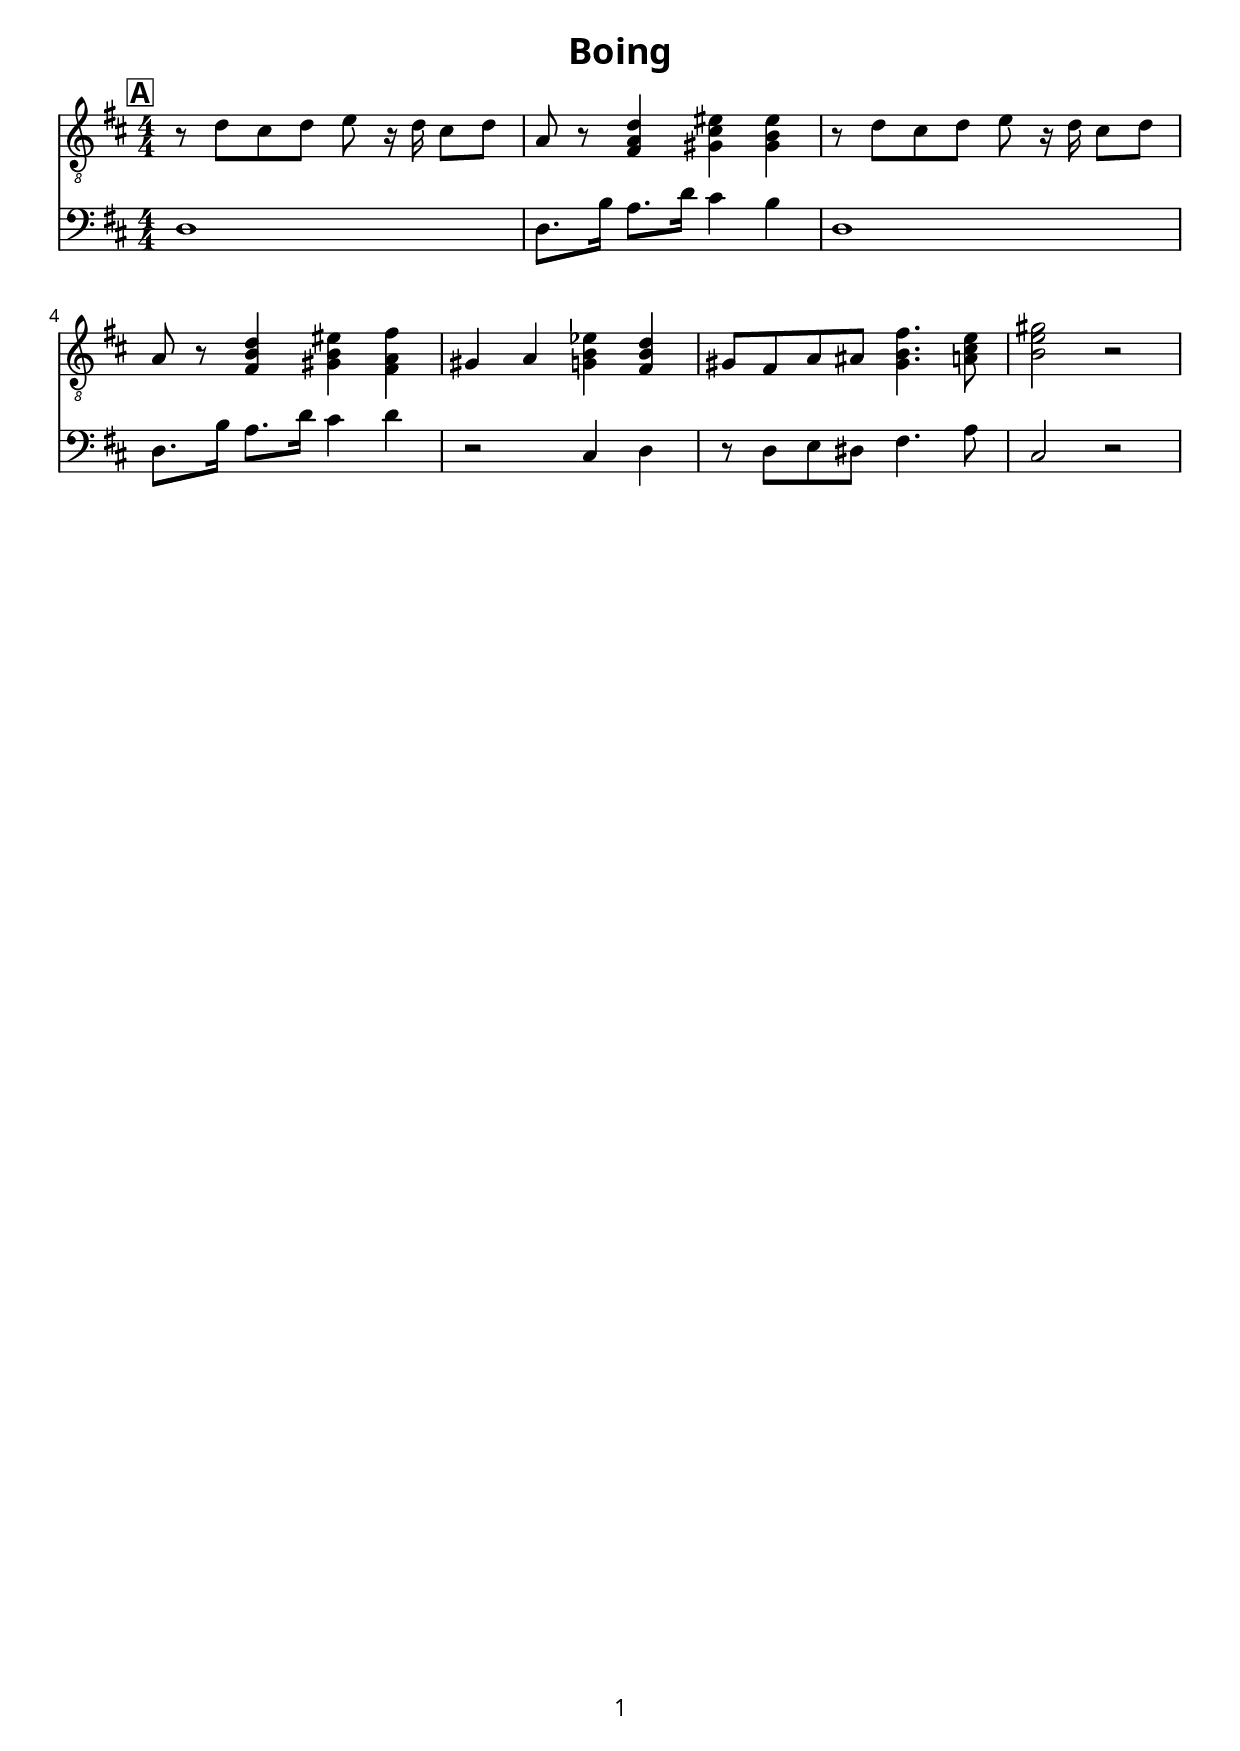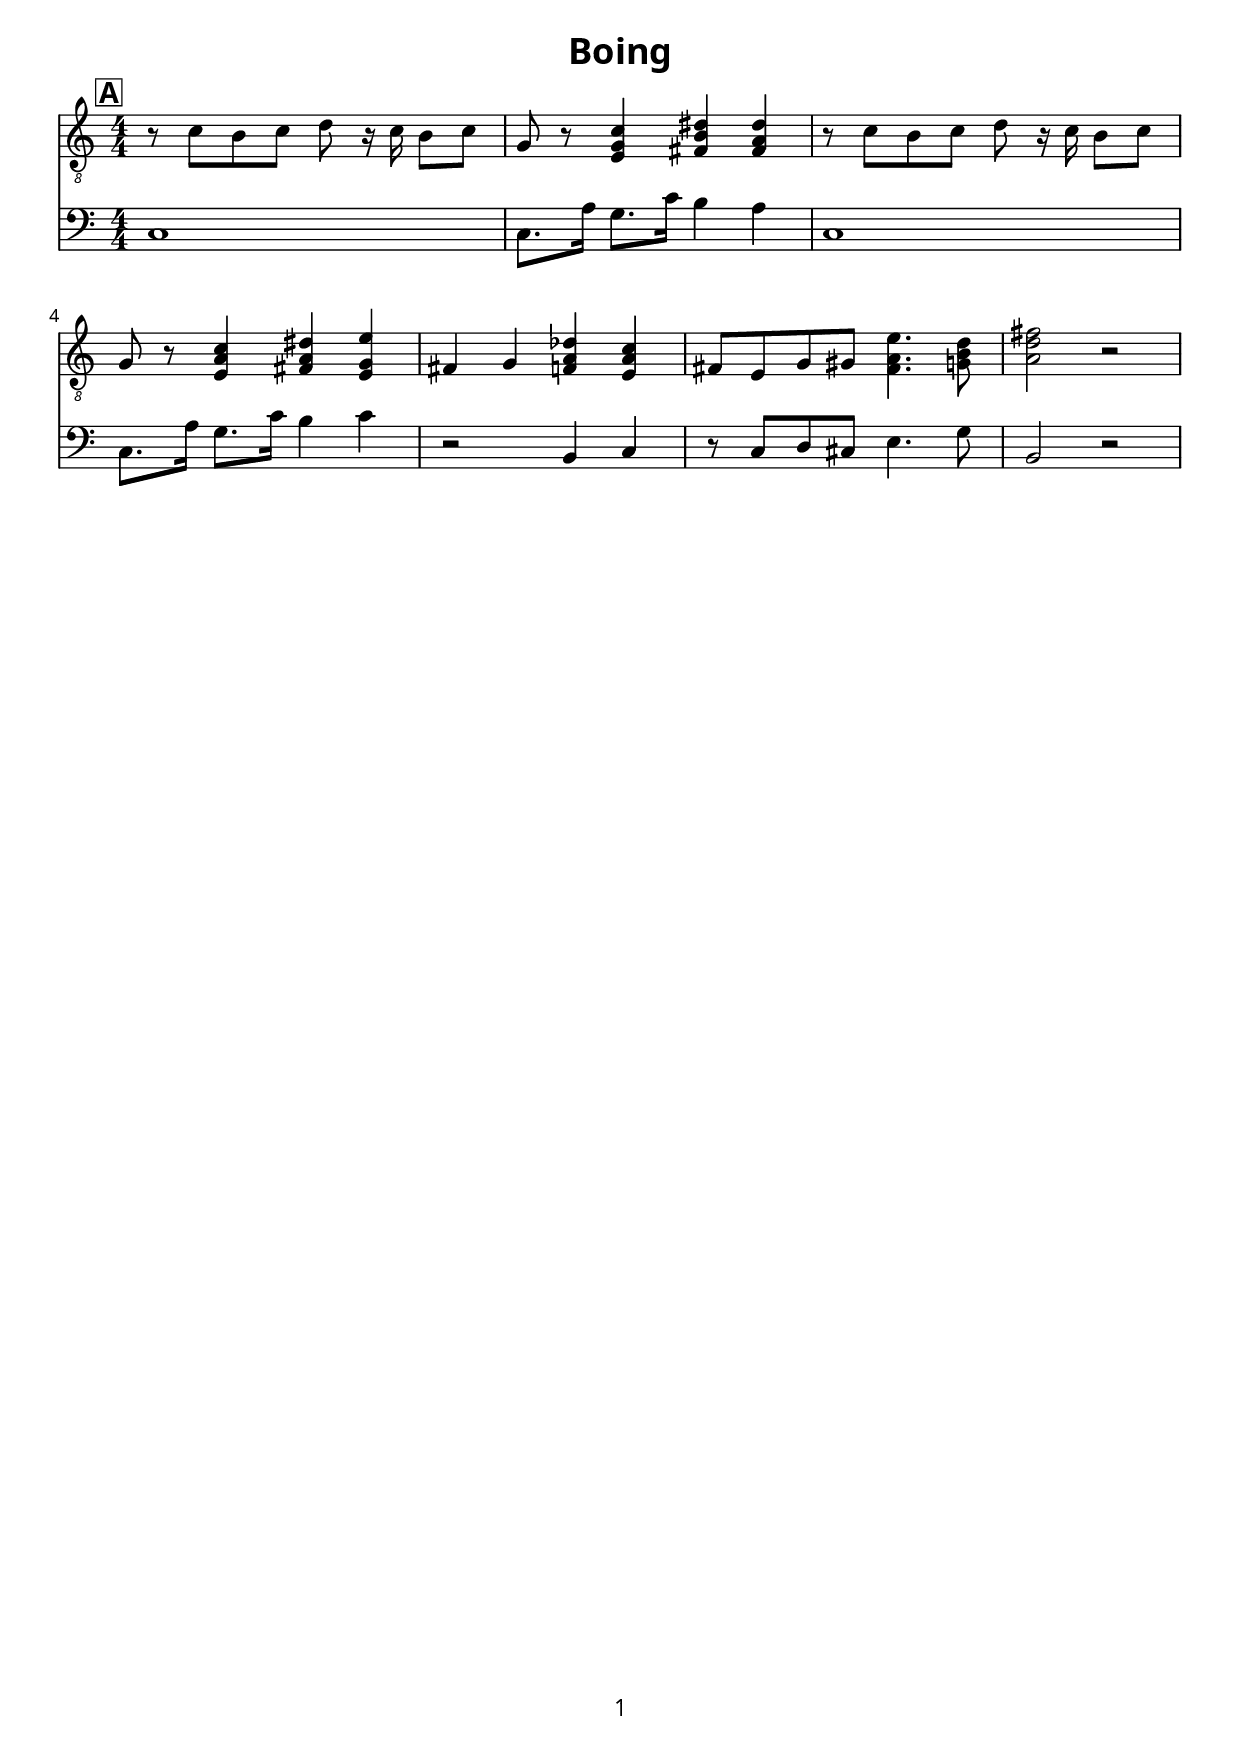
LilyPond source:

% {{{ PARAMETRI
  myTitle = "Boing"
  mySubTitle = ""
  myKey = \key c \major
  myTime = \time 4/4 
  myTempo =  #(ly:make-moment 190 4)
% }}}

% INTESTAZIONE {{{
\version "2.18.2"

\header {
  title = \myTitle
  composer = \mySubTitle
}

\paper{
  print-first-page-number = ##t
  oddHeaderMarkup = \markup \null
  evenHeaderMarkup = \markup \null
  oddFooterMarkup = \markup {
    \fill-line {
      \on-the-fly \print-page-number-check-first
      \fromproperty #'page:page-number-string
    }
  }
  evenFooterMarkup = \oddFooterMarkup
  #(set-global-staff-size 10)
  myStaffSize = #20
  fonts = #(make-pango-font-tree
  "FontAwesome"
  "FontAwesome"
  "FontAwesome"
  (/ myStaffSize 20))
}

global = {
  \myKey
  \numericTimeSignature
  \myTime
  \set Score.markFormatter = #format-mark-box-alphabet
}
\layout { indent = #0 }
trip = #(define-music-function (parser location m1 m2 m3) 
  (ly:music? ly:music? ly:music?)
  "Triplets"             
  #{ \tuplet 3/2 { $m1 $m2 $m3 } #})
%}}}

% {{{ PARTE A
  temaA = {
      r8 c b c d r16 c b8 c | 
      g8 r <e g c>4 <fis b dis>4 <fis a dis>4 |
      r8 c' b c d r16 c b8 c | 
      g8 r <e a c>4 <fis a dis>4 <e g e'>4 |
      fis4 g <f a des> <e a c> | 
      fis8 e g gis <fis a e'>4. <g b d>8 |
      <a d fis>2 r2 |
  }

  accordiA = \chordmode{
    s1 | s1 | s1 | s1 | s1 | s1 | s1 |
  }

  bassoA = {
    c1 | c8. a'16 g8. c16 b4 a |
    c,1 | c8. a'16 g8. c16 b4 c |
    r2 b,4 c | r8 c d cis e4. g8 | b,2 r2 |
  }
% }}}

% SCORE {{{
tema = \relative c' {
  \mark \default
  \temaA \break
}

chordsPart ={
  \new ChordNames {
    \set chordChanges = ##t
    \accordiA
  }
}

bassoPart = \new Staff {
  \clef "bass"
  \global
  \relative c {\bassoA}
}

temaPart = \new Staff \with {
  instrumentName = ""
  midiInstrument = "piano"
} { \clef "treble_8" \global \tema }

scoreContent = << 
  \chordsPart
  \temaPart
  \bassoPart
>>
%}}}

% {{{ BOOKS
  \book{
    \bookOutputSuffix "C"
    \score {
      \scoreContent
      \layout {}
      \midi { \context { \Score tempoWholesPerMinute = #(ly:make-moment 190 4) } }
    }
  }

  \book{
    \bookOutputSuffix "Bb"
    \score { \transpose c d {\scoreContent} }
  }
% }}}
